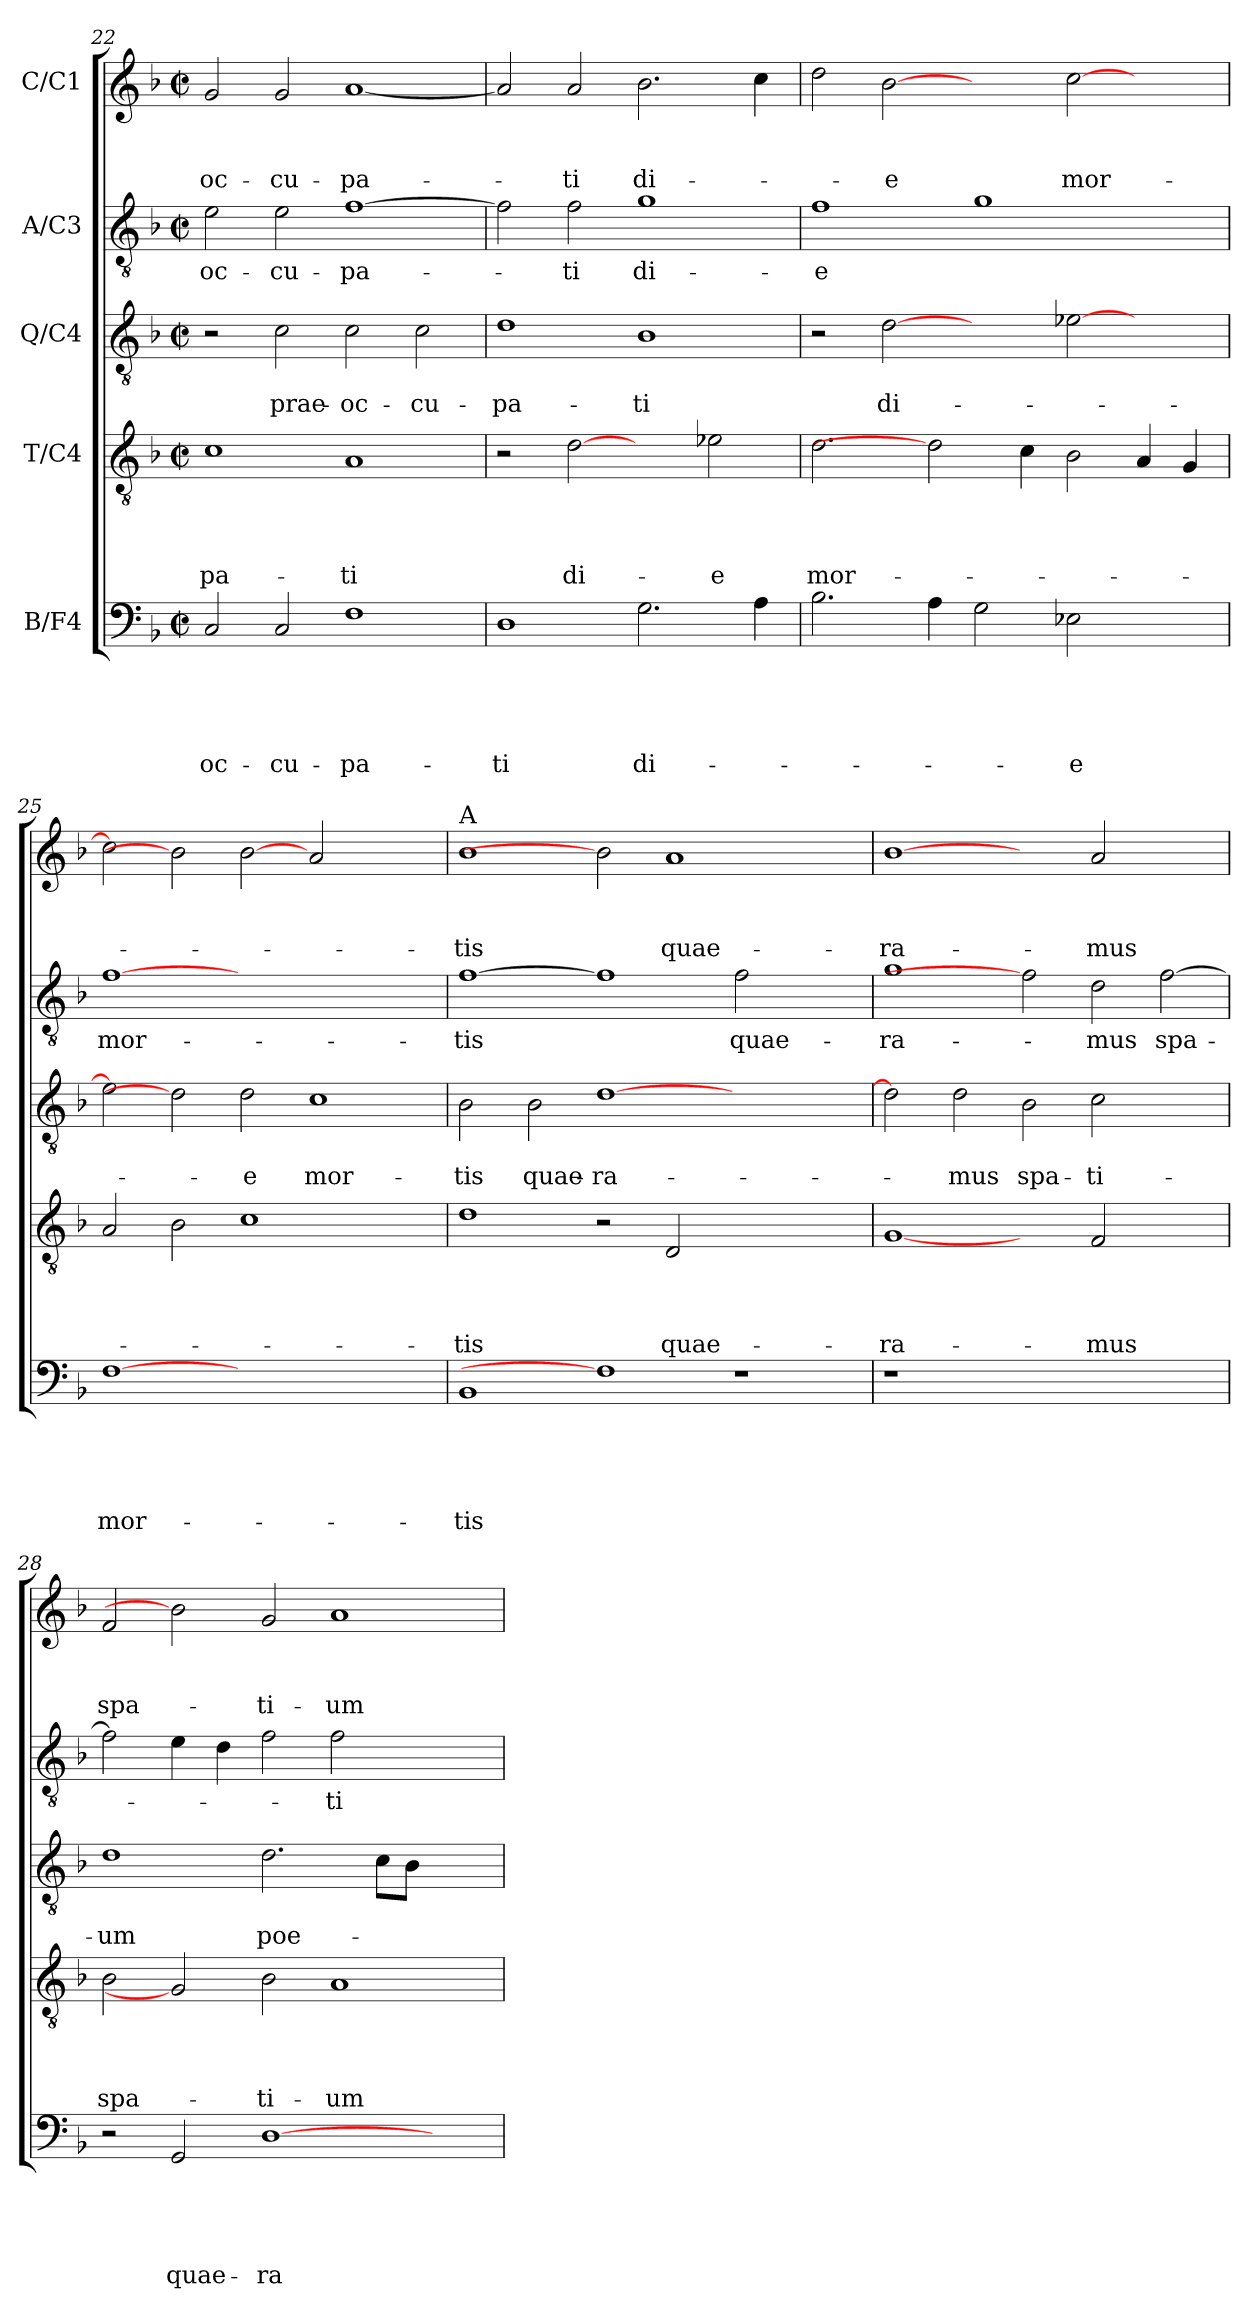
**kern	**text	**text	**text	**text	**text	**kern	**text	**text	**text	**text	**kern	**text	**text	**kern	**text	**kern	**text	**text	**text
*part5	*part5	*part5	*part5	*part5	*part5	*part4	*part4	*part4	*part4	*part4	*part3	*part3	*part3	*part2	*part2	*part1	*part1	*part1	*part1
*staff5	*staff5	*staff5	*staff5	*staff5	*staff5	*staff4	*staff4	*staff4	*staff4	*staff4	*staff3	*staff3	*staff3	*staff2	*staff2	*staff1	*staff1	*staff1	*staff1
*I"B/F4	*	*	*	*	*	*I"T/C4	*	*	*	*	*I"Q/C4	*	*	*I"A/C3	*	*I"C/C1	*	*	*
*clefF4	*	*	*	*	*	*clefGv2	*	*	*	*	*clefGv2	*	*	*clefGv2	*	*clefG2	*	*	*
*k[b-]	*	*	*	*	*	*k[b-]	*	*	*	*	*k[b-]	*	*	*k[b-]	*	*k[b-]	*	*	*
*F:	*	*	*	*	*	*F:	*	*	*	*	*F:	*	*	*F:	*	*F:	*	*	*
*M2/2	*	*	*	*	*	*M2/2	*	*	*	*	*M2/2	*	*	*M2/2	*	*M2/2	*	*	*
*met(c|)	*	*	*	*	*	*met(c|)	*	*	*	*	*met(c|)	*	*	*met(c|)	*	*met(c|)	*	*	*
=22	=22	=22	=22	=22	=22	=22	=22	=22	=22	=22	=22	=22	=22	=22	=22	=22	=22	=22	=22
!	!	!	!	!	!LO:LY:b	!	!	!	!	!LO:LY:b	!	!	!	!	!LO:LY:b	!	!	!	!LO:LY:b
2C/	.	.	.	.	-oc-	1c	.	.	.	-pa-	2r	.	.	2e\	-oc-	2g/	.	.	-oc-
!	!	!	!	!	!LO:LY:b	!	!	!	!	!	!	!	!LO:LY:b	!	!LO:LY:b	!	!	!	!LO:LY:b
2C/	.	.	.	.	-cu-	.	.	.	.	.	2c\	.	prae-	2e\	-cu-	2g/	.	.	-cu-
!	!	!	!	!	!LO:LY:b	!	!	!	!	!LO:LY:b	!	!	!LO:LY:b	!	!LO:LY:b	!	!	!	!LO:LY:b
1F	.	.	.	.	-pa-	1A	.	.	.	-ti	2c\	.	-oc-	[1f	-pa-	[1a	.	.	-pa-
!	!	!	!	!	!	!	!	!	!	!	!	!	!LO:LY:b	!	!	!	!	!	!
.	.	.	.	.	.	.	.	.	.	.	2c\	.	-cu-	.	.	.	.	.	.
=23	=23	=23	=23	=23	=23	=23	=23	=23	=23	=23	=23	=23	=23	=23	=23	=23	=23	=23	=23
!	!	!	!	!	!LO:LY:b	!	!	!	!	!	!	!	!LO:LY:b	!	!	!	!	!	!
1D	.	.	.	.	-ti	2r	.	.	.	.	1d	.	-pa-	2f\]	.	2a/]	.	.	.
!	!	!	!	!	!	!	!	!	!	!LO:LY:b	!	!	!	!	!LO:LY:b	!	!	!	!LO:LY:b
.	.	.	.	.	.	[2d	.	.	.	di-	.	.	.	2f\	-ti	2a/	.	.	-ti
!	!	!	!	!	!LO:LY:b	!	!	!	!	!	!	!	!LO:LY:b	!	!LO:LY:b	!	!	!	!LO:LY:b
2.G\	.	.	.	.	di-	2ryy	.	.	.	.	1B-	.	-ti	1g	di-	2.b-\	.	.	di-
!	!	!	!	!	!	!	!	!	!	!LO:LY:b	!	!	!	!	!	!	!	!	!
.	.	.	.	.	.	2e-X\	.	.	.	-e	.	.	.	.	.	.	.	.	.
4A\	.	.	.	.	.	.	.	.	.	.	.	.	.	.	.	4cc\	.	.	.
=24	=24	=24	=24	=24	=24	=24	=24	=24	=24	=24	=24	=24	=24	=24	=24	=24	=24	=24	=24
!	!	!	!	!	!	!	!	!	!	!LO:LY:b	!	!	!	!	!LO:LY:b	!	!	!	!
2.B-\	.	.	.	.	.	2.d\	.	.	.	mor-	2r	.	.	1f	-e	2dd\	.	.	.
!	!	!	!	!	!	!	!	!	!	!	!	!	!LO:LY:b	!	!	!	!	!	!LO:LY:b
.	.	.	.	.	.	.	.	.	.	.	[2d	.	di-	.	.	[2b-	.	.	-e
4A\	.	.	.	.	.	2d]	.	.	.	.	.	.	.	.	.	.	.	.	.
2G\	.	.	.	.	.	.	.	.	.	.	2ryy	.	.	1g	.	2ryy	.	.	.
.	.	.	.	.	.	4c\	.	.	.	.	.	.	.	.	.	.	.	.	.
!	!	!	!	!	!LO:LY:b	!	!	!	!	!	!	!	!	!	!	!	!	!	!LO:LY:b
2E-X\	.	.	.	.	-e	2B-\	.	.	.	.	[2e-X\	.	.	.	.	[2cc\	.	.	mor-
2ryy	.	.	.	.	.	4A/	.	.	.	.	2ryy	.	.	2ryy	.	2ryy	.	.	.
.	.	.	.	.	.	4G/	.	.	.	.	.	.	.	.	.	.	.	.	.
!!LO:PB:g=z
=25	=25	=25	=25	=25	=25	=25	=25	=25	=25	=25	=25	=25	=25	=25	=25	=25	=25	=25	=25
!	!	!	!	!	!LO:LY:b	!	!	!	!	!	!	!	!	!	!LO:LY:b	!	!	!	!
[1F	.	.	.	.	mor-	2A/	.	.	.	.	2e-\]	.	.	[1f	mor-	2cc\]	.	.	.
.	.	.	.	.	.	2B-\	.	.	.	.	2d]	.	.	.	.	2b-]	.	.	.
!	!	!	!	!	!	!	!	!	!	!	!	!	!LO:LY:b	!	!	!	!	!	!
1.ryy	.	.	.	.	.	1c	.	.	.	.	2d\	.	-e	1.ryy	.	[2b-	.	.	.
!	!	!	!	!	!	!	!	!	!	!	!	!	!LO:LY:b	!	!	!	!	!	!
.	.	.	.	.	.	.	.	.	.	.	1c	.	mor-	.	.	2a/	.	.	.
.	.	.	.	.	.	2ryy	.	.	.	.	.	.	.	.	.	2ryy	.	.	.
=26	=26	=26	=26	=26	=26	=26	=26	=26	=26	=26	=26	=26	=26	=26	=26	=26	=26	=26	=26
!	!	!	!	!	!	!	!	!	!	!	!	!	!	!	!	!LO:TX:a:t=A	!	!	!
!	!	!	!	!	!LO:LY:b	!	!	!	!	!LO:LY:b	!	!	!LO:LY:b	!	!LO:LY:b	!	!	!	!LO:LY:b
1BB-	.	.	.	.	-tis	1d	.	.	.	-tis	2B-\	.	-tis	[1f	-tis	1b-	.	.	-tis
!	!	!	!	!	!	!	!	!	!	!	!	!	!LO:LY:b	!	!	!	!	!	!
.	.	.	.	.	.	.	.	.	.	.	2B-\	.	quae-	.	.	.	.	.	.
!	!	!	!	!	!	!	!	!	!	!	!	!	!LO:LY:b	!	!	!	!	!	!
1F]	.	.	.	.	.	2r	.	.	.	.	[1d	.	-ra-	1f]	.	2b-]	.	.	.
!	!	!	!	!	!	!	!	!	!	!LO:LY:b	!	!	!	!	!	!	!	!	!LO:LY:b
.	.	.	.	.	.	2D/	.	.	.	quae-	.	.	.	.	.	1a	.	.	quae-
!	!	!	!	!	!	!	!	!	!	!	!	!	!	!	!LO:LY:b	!	!	!	!
1r	.	.	.	.	.	1ryy	.	.	.	.	1ryy	.	.	2f\	quae-	.	.	.	.
.	.	.	.	.	.	.	.	.	.	.	.	.	.	2ryy	.	2ryy	.	.	.
=27	=27	=27	=27	=27	=27	=27	=27	=27	=27	=27	=27	=27	=27	=27	=27	=27	=27	=27	=27
!	!	!	!	!	!	!	!	!	!	!LO:LY:b	!	!	!	!	!LO:LY:b	!	!	!	!LO:LY:b
1r	.	.	.	.	.	[1G	.	.	.	-ra-	2d\]	.	.	1g	-ra-	[1b-	.	.	-ra-
!	!	!	!	!	!	!	!	!	!	!	!	!	!LO:LY:b	!	!	!	!	!	!
.	.	.	.	.	.	.	.	.	.	.	2d\	.	-mus	.	.	.	.	.	.
!	!	!	!	!	!	!	!	!	!	!	!	!	!LO:LY:b	!	!	!	!	!	!
1.ryy	.	.	.	.	.	2ryy	.	.	.	.	2B-\	.	spa-	2f]	.	2ryy	.	.	.
!	!	!	!	!	!	!	!	!	!	!LO:LY:b	!	!	!LO:LY:b	!	!LO:LY:b	!	!	!	!LO:LY:b
.	.	.	.	.	.	2F/	.	.	.	-mus	2c\	.	-ti-	2d\	-mus	2a/	.	.	-mus
!	!	!	!	!	!	!	!	!	!	!	!	!	!	!	!LO:LY:b	!	!	!	!
.	.	.	.	.	.	2ryy	.	.	.	.	2ryy	.	.	[2f\	spa-	2ryy	.	.	.
=28	=28	=28	=28	=28	=28	=28	=28	=28	=28	=28	=28	=28	=28	=28	=28	=28	=28	=28	=28
!	!	!	!	!	!	!	!	!	!	!LO:LY:b	!	!	!LO:LY:b	!	!	!	!	!	!LO:LY:b
2r	.	.	.	.	.	2B-\	.	.	.	spa-	1d	.	-um	2f\]	.	2f/	.	.	spa-
!	!	!	!	!	!LO:LY:b	!	!	!	!	!	!	!	!	!	!	!	!	!	!
2GG/	.	.	.	.	quae-	2G]	.	.	.	.	.	.	.	4e\	.	2b-]	.	.	.
.	.	.	.	.	.	.	.	.	.	.	.	.	.	4d\	.	.	.	.	.
!	!	!	!	!	!LO:LY:b	!	!	!	!	!LO:LY:b	!	!	!LO:LY:b	!	!	!	!	!	!LO:LY:b
[1D	.	.	.	.	-ra-	2B-\	.	.	.	-ti-	2.d\	.	poe-	2f\	.	2g/	.	.	-ti-
!	!	!	!	!	!	!	!	!	!	!LO:LY:b	!	!	!	!	!LO:LY:b	!	!	!	!LO:LY:b
.	.	.	.	.	.	1A	.	.	.	-um	.	.	.	2f\	-ti-	1a	.	.	-um
.	.	.	.	.	.	.	.	.	.	.	8c\L	.	.	.	.	.	.	.	.
.	.	.	.	.	.	.	.	.	.	.	8B-\J	.	.	.	.	.	.	.	.
2ryy	.	.	.	.	.	.	.	.	.	.	2ryy	.	.	2ryy	.	.	.	.	.
=	=	=	=	=	=	=	=	=	=	=	=	=	=	=	=	=	=	=	=
*-	*-	*-	*-	*-	*-	*-	*-	*-	*-	*-	*-	*-	*-	*-	*-	*-	*-	*-	*-
